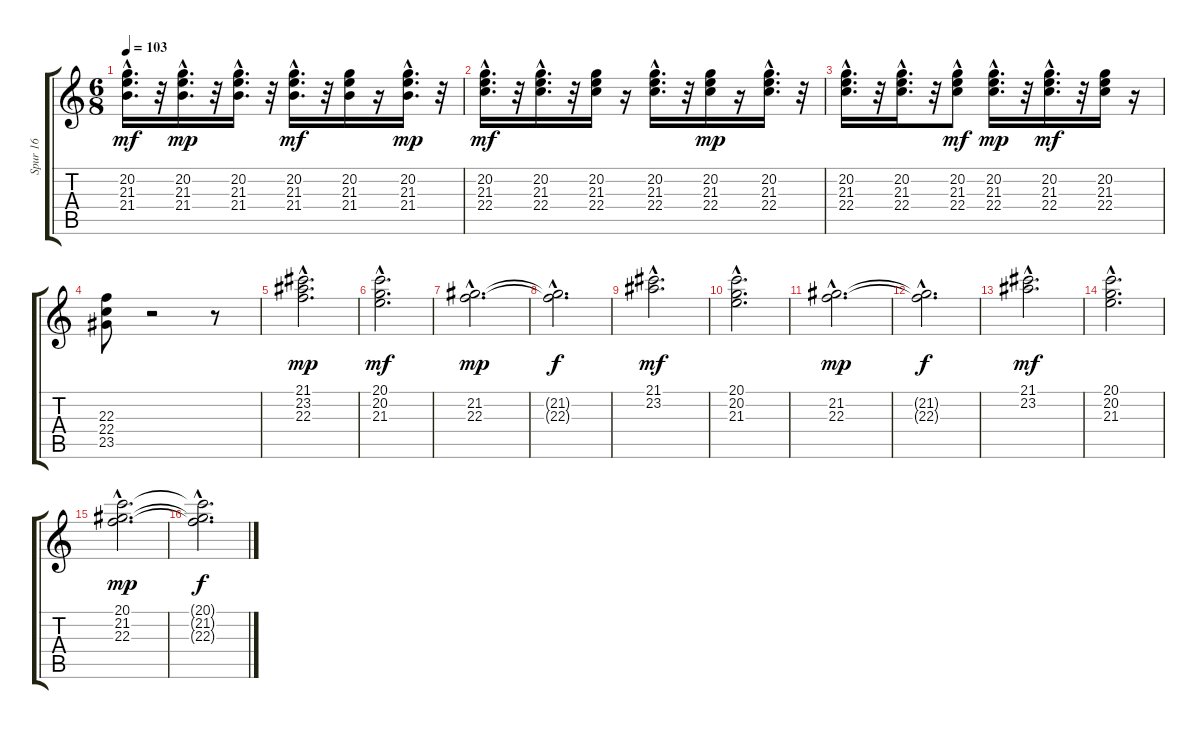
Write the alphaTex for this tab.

\track ("Spur 16" "Spur 16") {instrument acousticgrandpiano}
\staff {score tabs}
\tuning (E4 B3 G3 D3 A2 E2) {hide}
\ts (6 8)
\tempo 103
\clef g2
\ks c
(20.2{hac} 21.3{hac} 21.4).16{d dy mf} r.32 (20.2 21.3{hac} 21.4{hac}).16{d dy mp} r.32 (20.2 21.3{hac} 21.4{hac}).16{d} r.32 (20.2{hac} 21.3{hac} 21.4{hac}).16{d dy mf} r.32 (20.2 21.3 21.4).16 r.16 (20.2 21.3{hac} 21.4).16{d dy mp} r.32 |
(20.2{hac} 21.3{hac} 22.4{hac}).16{d dy mf} r.32 (20.2 21.3{hac} 22.4{hac}).16{d} r.32 (20.2 21.3 22.4).16 r.16 (20.2 21.3{hac} 22.4).16{d} r.32 (20.2 21.3 22.4).16{dy mp} r.16 (20.2 21.3{hac} 22.4).16{d} r.32 |
(20.2 21.3{hac} 22.4{hac}).16{d} r.32 (20.2 21.3{hac} 22.4{hac}).16{d} r.32 (20.2{hac} 21.3 22.4).8{dy mf} (20.2{hac} 21.3{hac} 22.4{hac}).16{d dy mp} r.32 (20.2{hac} 21.3{hac} 22.4).16{d dy mf} r.32 (20.2 21.3 22.4).16 r.16 |
(22.3 22.4 23.5).8 r.2 r.8 |
(21.1{hac} 23.2{hac} 22.3{hac}).2{d dy mp volume 5} |
(20.1 20.2{hac} 21.3{hac}).2{d dy mf} |
(21.2{hac} 22.3{hac}).2{d dy mp} |
(21.2{hac t} 22.3{t}).2{d dy f} |
(21.1{hac} 23.2{hac}).2{d dy mf} |
(20.1 20.2{hac} 21.3{hac}).2{d} |
(21.2{hac} 22.3{hac}).2{d dy mp} |
(21.2{hac t} 22.3{t}).2{d dy f} |
(21.1{hac} 23.2{hac}).2{d dy mf} |
(20.1{hac} 20.2 21.3).2{d} |
(20.1{hac} 21.2{hac} 22.3{hac}).2{d dy mp} |
(20.1{hac t} 21.2{hac t} 22.3{t}).2{d dy f}
